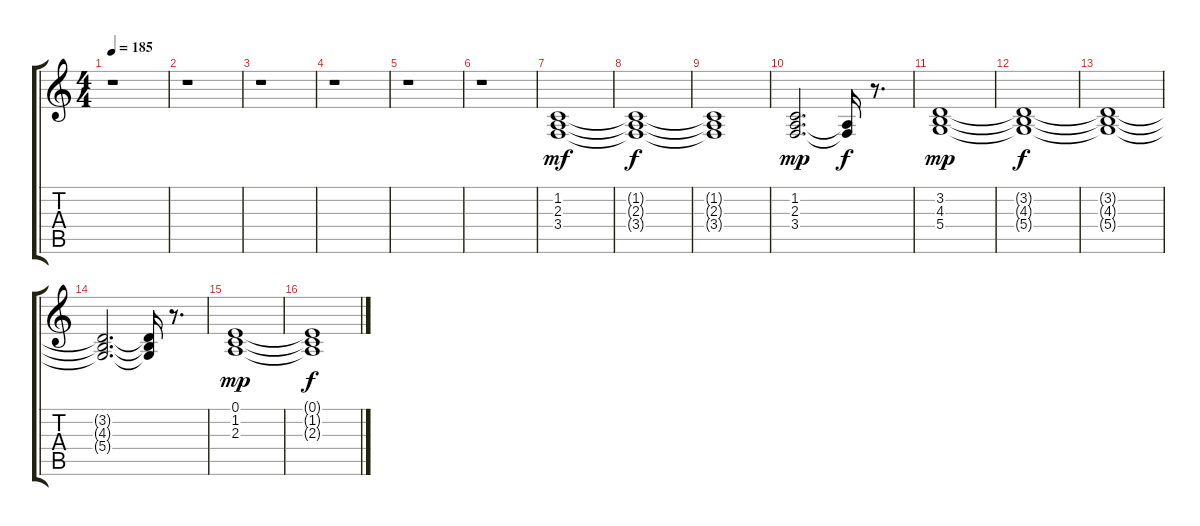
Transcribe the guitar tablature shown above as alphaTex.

\track "" {instrument synthstrings1}
\staff {score tabs}
\tuning (E4 B3 G3 D3 A2 E2) {hide}
\ts (4 4)
\tempo 185
\clef g2
\ks c
r.1{dy mp} |
r.1 |
r.1 |
r.1 |
r.1 |
r.1 |
(1.2 2.3 3.4).1{dy mf} |
(1.2{t} 2.3{t} 3.4{t}).1{dy f} |
(1.2{t} 2.3{t} 3.4{t}).1 |
(1.2 2.3 3.4).2{d dy mp} (2.3{t} 3.4{t}).16{dy f} r.8{d} |
(3.2 4.3 5.4).1{dy mp} |
(3.2{t} 4.3{t} 5.4{t}).1{dy f} |
(3.2{t} 4.3{t} 5.4{t}).1 |
(3.2{t} 4.3{t} 5.4{t}).2{d} (3.2{t} 4.3{t} 5.4{t}).16 r.8{d} |
(0.1 1.2 2.3).1{dy mp} |
(0.1{t} 1.2{t} 2.3{t}).1{dy f}
